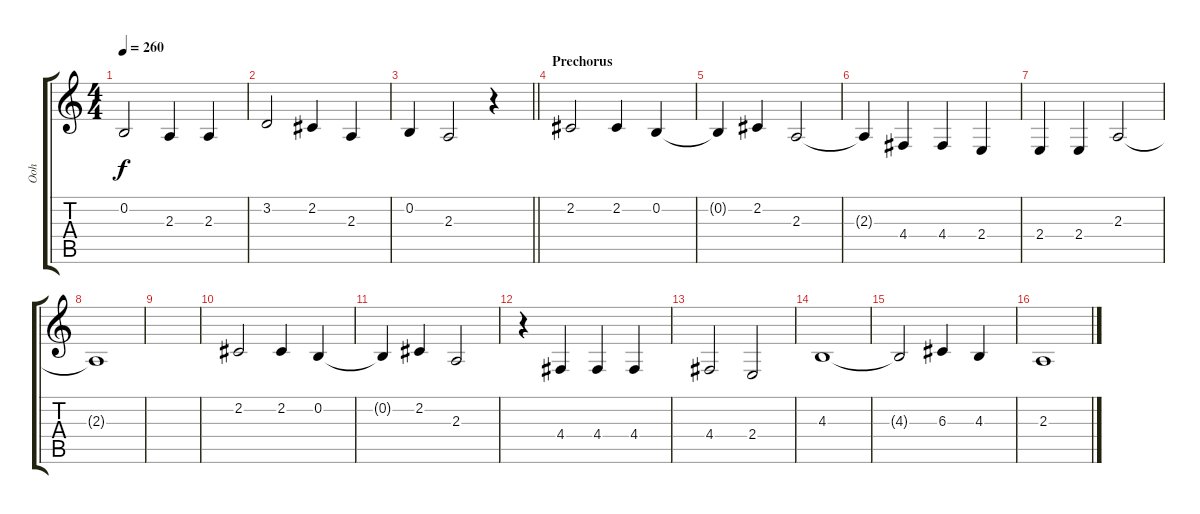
\track ("Ooh" "Ooh") {instrument oboe}
\staff {score tabs}
\tuning (E4 B3 G3 D3 A2 E2) {hide}
\ts (4 4)
\tempo 260
\clef g2
\ks c
0.2.2{dy f} 2.3.4 2.3.4 |
3.2.2 2.2.4 2.3.4 |
\barLineRight lightlight
0.2.4 2.3.2 r.4 |
\section ("" "Prechorus")
2.2.2 2.2.4 0.2.4 |
0.2{t}.4 2.2.4 2.3.2 |
2.3{t}.4 4.4.4 4.4.4 2.4.4 |
2.4.4 2.4.4 2.3.2 |
2.3{t}.1 |
|
2.2.2 2.2.4 0.2.4 |
0.2{t}.4 2.2.4 2.3.2 |
r.4 4.4.4 4.4.4 4.4.4 |
4.4.2 2.4.2 |
4.3.1 |
4.3{t}.2 6.3.4 4.3.4 |
2.3.1
